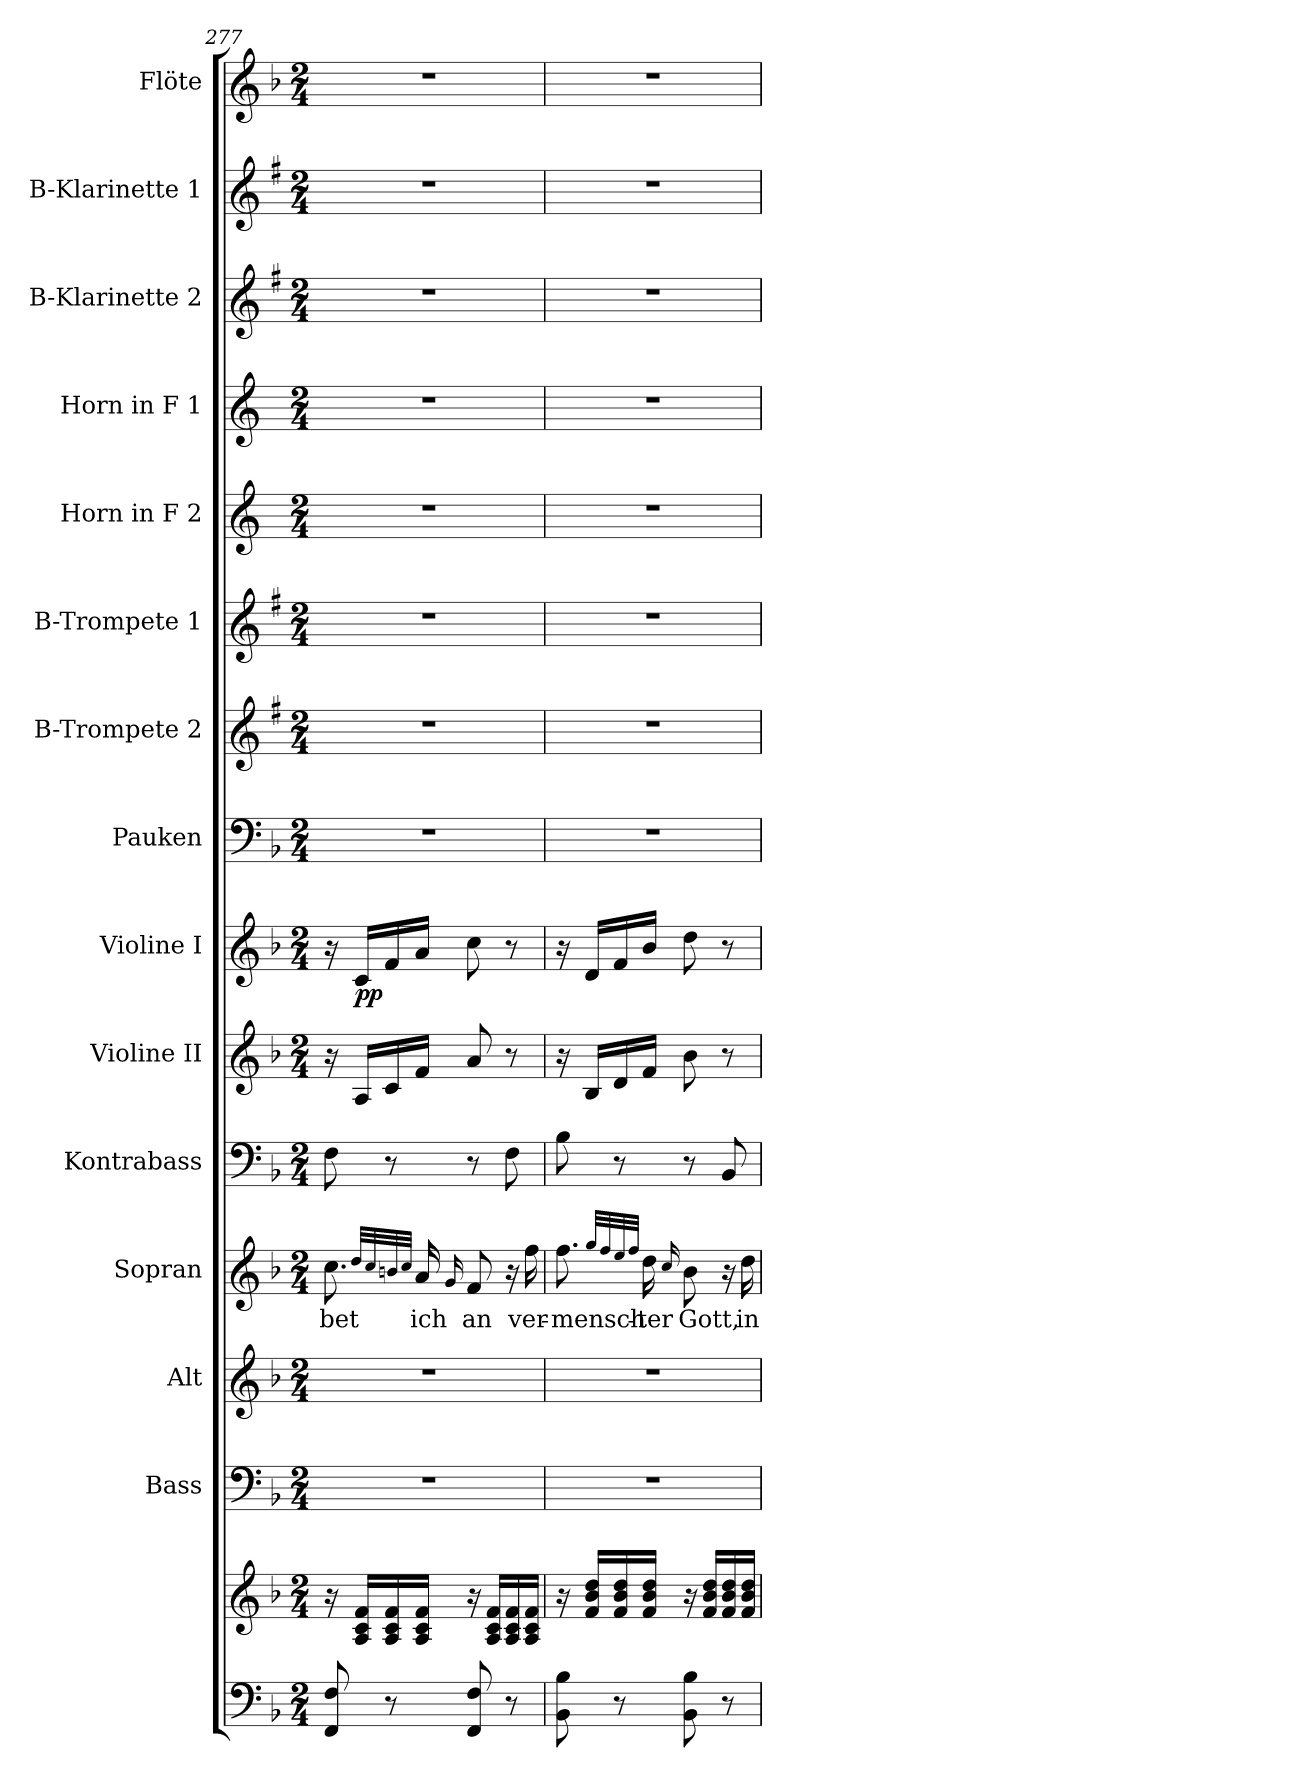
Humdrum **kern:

**kern	**kern	**kern	**kern	**kern	**text	**kern	**kern	**kern	**dynam	**kern	**kern	**kern	**kern	**kern	**kern	**kern	**kern
*part15	*part15	*part14	*part13	*part12	*part12	*part11	*part10	*part9	*part9	*part8	*part7	*part6	*part5	*part4	*part3	*part2	*part1
*staff16	*staff15	*staff14	*staff13	*staff12	*staff12	*staff11	*staff10	*staff9	*staff9	*staff8	*staff7	*staff6	*staff5	*staff4	*staff3	*staff2	*staff1
*	*	*I"Bass	*I"Alt	*I"Sopran	*	*I"Kontrabass	*I"Violine II	*I"Violine I	*	*I"Pauken	*I"B-Trompete 2	*I"B-Trompete 1	*I"Horn in F 2	*I"Horn in F 1	*I"B-Klarinette 2	*I"B-Klarinette 1	*I"Flöte
*	*	*I'B.	*I'A.	*I'S.	*	*I'Kb.	*I'Vl. II	*I'Vl. I	*	*I'Pk.	*I'B Trp. 2	*I'B Trp. 1	*	*	*I'B Kl. 2	*I'B Kl. 1	*I'Fl.
*clefF4	*clefG2	*clefF4	*clefG2	*clefG2	*	*clefF4	*clefG2	*clefG2	*	*clefF4	*clefG2	*clefG2	*clefG2	*clefG2	*clefG2	*clefG2	*clefG2
*	*	*	*	*	*	*ITrd7c12	*	*	*	*	*ITrd1c2	*ITrd1c2	*ITrd4c7	*ITrd4c7	*ITrd1c2	*ITrd1c2	*
*k[b-]	*k[b-]	*k[b-]	*k[b-]	*k[b-]	*	*k[b-]	*k[b-]	*k[b-]	*	*k[b-]	*k[b-]	*k[b-]	*k[b-]	*k[b-]	*k[b-]	*k[b-]	*k[b-]
*F:	*F:	*F:	*F:	*F:	*	*F:	*F:	*F:	*	*F:	*F:	*F:	*F:	*F:	*F:	*F:	*F:
*M2/4	*M2/4	*M2/4	*M2/4	*M2/4	*	*M2/4	*M2/4	*M2/4	*	*M2/4	*M2/4	*M2/4	*M2/4	*M2/4	*M2/4	*M2/4	*M2/4
=277	=277	=277	=277	=277	=277	=277	=277	=277	=277	=277	=277	=277	=277	=277	=277	=277	=277
!	!	!	!	!	!LO:LY:b	!	!	!	!	!	!	!	!	!	!	!	!
8FF/ 8F/	16r	2r	2r	8.cc\	bet	8FF\	16r	16r	.	2r	2r	2r	2r	2r	2r	2r	2r
!	!	!	!	!	!	!	!	!	!LO:DY:b	!	!	!	!	!	!	!	!
.	16A/ 16c/ 16f/LL	.	.	.	.	.	16A/LL	16c/LL	pp	.	.	.	.	.	.	.	.
8r	16A/ 16c/ 16f/	.	.	.	.	8r	16c/	16f/	.	.	.	.	.	.	.	.	.
.	.	.	.	32qdd/LLL	.	.	.	.	.	.	.	.	.	.	.	.	.
.	.	.	.	32qcc/	.	.	.	.	.	.	.	.	.	.	.	.	.
.	.	.	.	32qbn/	.	.	.	.	.	.	.	.	.	.	.	.	.
.	.	.	.	32qcc/JJJ	.	.	.	.	.	.	.	.	.	.	.	.	.
!	!	!	!	!	!LO:LY:b	!	!	!	!	!	!	!	!	!	!	!	!
.	16A/ 16c/ 16f/JJ	.	.	16a/	ich	.	16f/JJ	16a/JJ	.	.	.	.	.	.	.	.	.
.	.	.	.	16qqg/	.	.	.	.	.	.	.	.	.	.	.	.	.
!	!	!	!	!	!LO:LY:b	!	!	!	!	!	!	!	!	!	!	!	!
8FF/ 8F/	16r	.	.	8f/	an	8r	8a/	8cc\	.	.	.	.	.	.	.	.	.
.	16A/ 16c/ 16f/LL	.	.	.	.	.	.	.	.	.	.	.	.	.	.	.	.
8r	16A/ 16c/ 16f/	.	.	16r	.	8FF\	8r	8r	.	.	.	.	.	.	.	.	.
!	!	!	!	!	!LO:LY:b	!	!	!	!	!	!	!	!	!	!	!	!
.	16A/ 16c/ 16f/JJ	.	.	16ff\	ver-	.	.	.	.	.	.	.	.	.	.	.	.
=278	=278	=278	=278	=278	=278	=278	=278	=278	=278	=278	=278	=278	=278	=278	=278	=278	=278
!	!	!	!	!	!LO:LY:b	!	!	!	!	!	!	!	!	!	!	!	!
8BB-\ 8B-\	16r	2r	2r	8.ff\	-mensch-	8BB-\	16r	16r	.	2r	2r	2r	2r	2r	2r	2r	2r
.	16f/ 16b-/ 16dd/LL	.	.	.	.	.	16B-/LL	16d/LL	.	.	.	.	.	.	.	.	.
8r	16f/ 16b-/ 16dd/	.	.	.	.	8r	16d/	16f/	.	.	.	.	.	.	.	.	.
.	.	.	.	32qgg/LLL	.	.	.	.	.	.	.	.	.	.	.	.	.
.	.	.	.	32qff/	.	.	.	.	.	.	.	.	.	.	.	.	.
.	.	.	.	32qee/	.	.	.	.	.	.	.	.	.	.	.	.	.
.	.	.	.	32qff/JJJ	.	.	.	.	.	.	.	.	.	.	.	.	.
!	!	!	!	!	!LO:LY:b	!	!	!	!	!	!	!	!	!	!	!	!
.	16f/ 16b-/ 16dd/JJ	.	.	16dd\	-ter	.	16f/JJ	16b-/JJ	.	.	.	.	.	.	.	.	.
.	.	.	.	16qqcc/	.	.	.	.	.	.	.	.	.	.	.	.	.
!	!	!	!	!	!LO:LY:b	!	!	!	!	!	!	!	!	!	!	!	!
8BB-\ 8B-\	16r	.	.	8b-\	Gott,	8r	8b-\	8dd\	.	.	.	.	.	.	.	.	.
.	16f/ 16b-/ 16dd/LL	.	.	.	.	.	.	.	.	.	.	.	.	.	.	.	.
8r	16f/ 16b-/ 16dd/	.	.	16r	.	8BBB-/	8r	8r	.	.	.	.	.	.	.	.	.
!	!	!	!	!	!LO:LY:b	!	!	!	!	!	!	!	!	!	!	!	!
.	16f/ 16b-/ 16dd/JJ	.	.	16dd\	in	.	.	.	.	.	.	.	.	.	.	.	.
=	=	=	=	=	=	=	=	=	=	=	=	=	=	=	=	=	=
*-	*-	*-	*-	*-	*-	*-	*-	*-	*-	*-	*-	*-	*-	*-	*-	*-	*-
